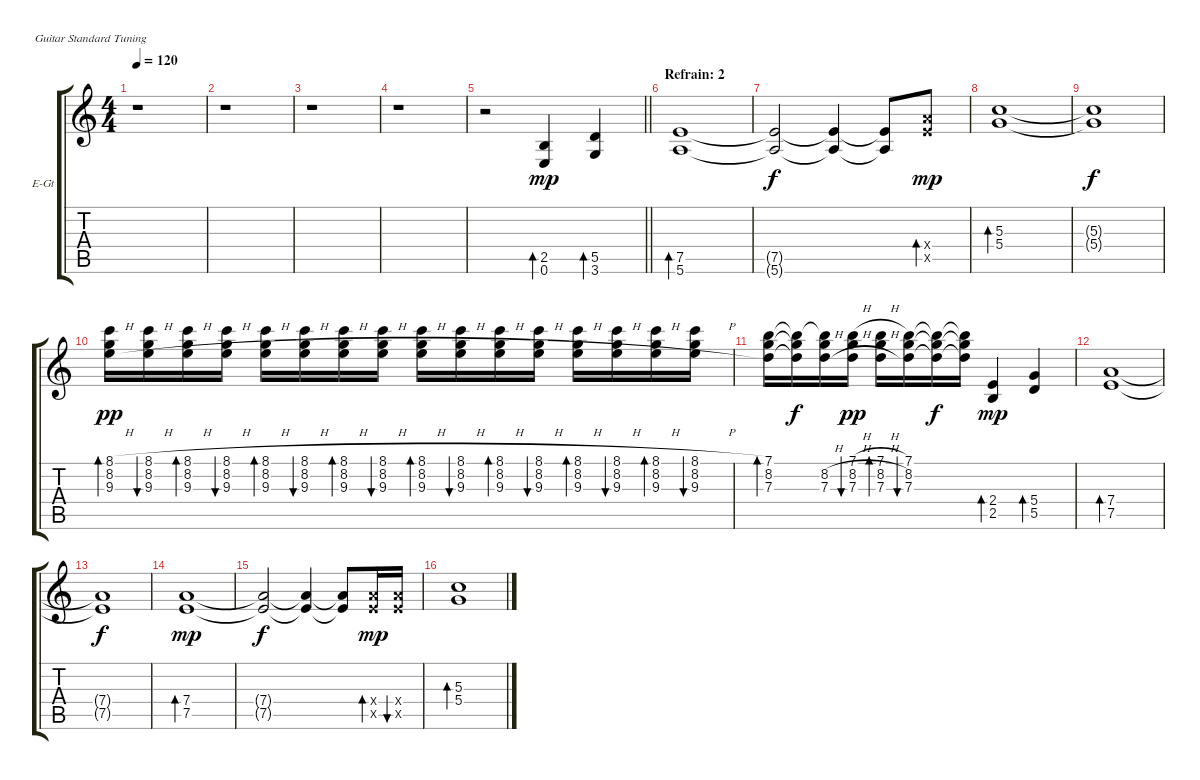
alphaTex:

\bracketExtendMode groupsimilarinstruments
\firstSystemTrackNameOrientation horizontal
\otherSystemsTrackNameOrientation horizontal
\track ("Guitar 3" "E-Gt") {instrument overdrivenguitar}
\staff {score tabs}
\tuning (E4 B3 G3 D3 A2 E2)
\ts (4 4)
\tempo 120
\clef g2
\ks c
r.1{dy mp} |
r.1 |
r.1 |
r.1 |
\barLineRight lightlight
r.2 (2.5 0.6).4{bd 30} (5.5 3.6).4{bd 30} |
\section ("" "Refrain: 2")
(7.5 5.6).1{bd 30} |
(7.5{t} 5.6{t}).2{dy f} (7.5{t} 5.6{t}).4 (7.5{t} 5.6{t}).8 (7.4{x} 7.5{x}).8{bd 30 dy mp} |
(5.3 5.4).1{bd 30} |
(5.3{t} 5.4{t}).1{dy f} |
(8.1{h} 8.2{h} 9.3{h}).16{bd 30 dy pp} (8.1{h} 8.2{h} 9.3{h}).16{bu 30} (8.1{h} 8.2{h} 9.3{h}).16{bd 30} (8.1{h} 8.2{h} 9.3{h}).16{bu 30} (8.1{h} 8.2{h} 9.3{h}).16{bd 30} (8.1{h} 8.2{h} 9.3{h}).16{bu 30} (8.1{h} 8.2{h} 9.3{h}).16{bd 30} (8.1{h} 8.2{h} 9.3{h}).16{bu 30} (8.1{h} 8.2{h} 9.3{h}).16{bd 30} (8.1{h} 8.2{h} 9.3{h}).16{bu 30} (8.1{h} 8.2{h} 9.3{h}).16{bd 30} (8.1{h} 8.2{h} 9.3{h}).16{bu 30} (8.1{h} 8.2{h} 9.3{h}).16{bd 30} (8.1{h} 8.2{h} 9.3{h}).16{bu 30} (8.1{h} 8.2{h} 9.3{h}).16{bd 30} (8.1{h} 8.2{h} 9.3{h}).16{bu 30} |
(7.1 8.2 7.3).16{bd 30} (7.1{t} 8.2{t} 7.3{t}).16{dy f} (7.1{t} 8.2{h} 7.3{h}).16 (7.1{h} 8.2{h} 7.3{h}).16{bu 30 dy pp} (7.1{h} 8.2{h} 7.3{h}).16{bd 30} (7.1 8.2 7.3).16{bu 30} (7.1{t} 8.2{t} 7.3{t}).16{dy f} (7.1{t} 8.2{t} 7.3{t}).16 (2.4 2.5).4{bd 30 dy mp} (5.4 5.5).4{bd 30} |
(7.4 7.5).1{bd 30} |
(7.4{t} 7.5{t}).1{dy f} |
(7.4 7.5).1{bd 30 dy mp} |
(7.4{t} 7.5{t}).2{dy f} (7.4{t} 7.5{t}).4 (7.4{t} 7.5{t}).8 (7.4{x} 7.5{x}).16{bd 30 dy mp} (7.4{x} 7.5{x}).16{bu 30} |
(5.3 5.4).1{bd 30}
